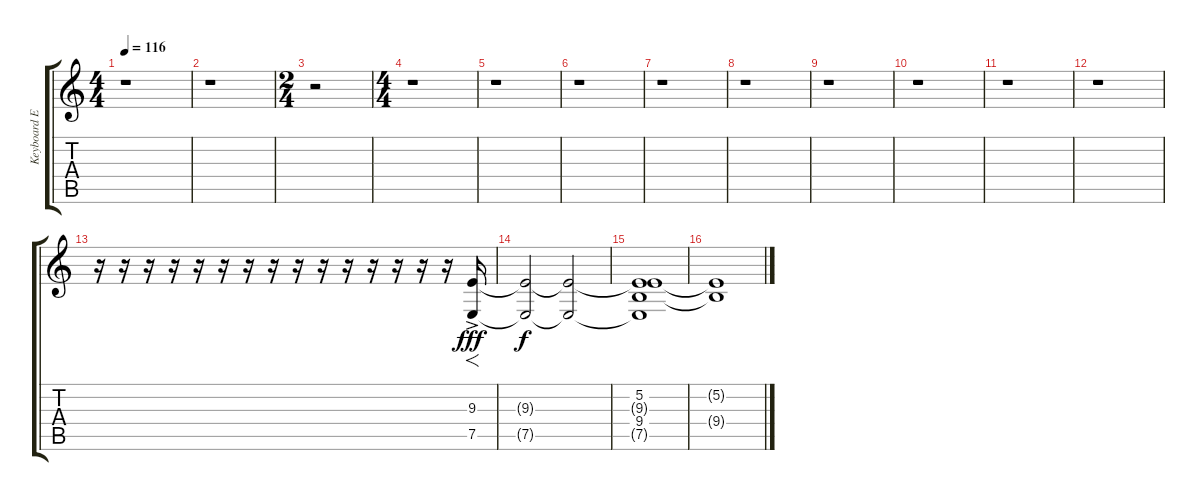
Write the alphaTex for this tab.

\track ("Keyboard Effects" "Keyboard E") {instrument pad6metallic}
\staff {score tabs}
\tuning (E4 B3 G3 D3 A2 D2) {hide}
\ts (4 4)
\tempo 116
\clef g2
\ks c
r.1{dy fff} |
r.1 |
\ts (2 4)
r.2 |
\ts (4 4)
r.1 |
r.1 |
r.1 |
r.1 |
r.1 |
r.1 |
r.1 |
r.1 |
r.1 |
r.16 r.16 r.16 r.16 r.16 r.16 r.16 r.16 r.16 r.16 r.16 r.16 r.16 r.16 r.16 (9.3{ac} 7.5{ac}).16{f} |
(9.3{t} 7.5{t}).2{dy f} (9.3{t} 7.5{t}).2 |
(5.2 9.3{t} 9.4 7.5{t}).1 |
(5.2{t} 9.4{t}).1
